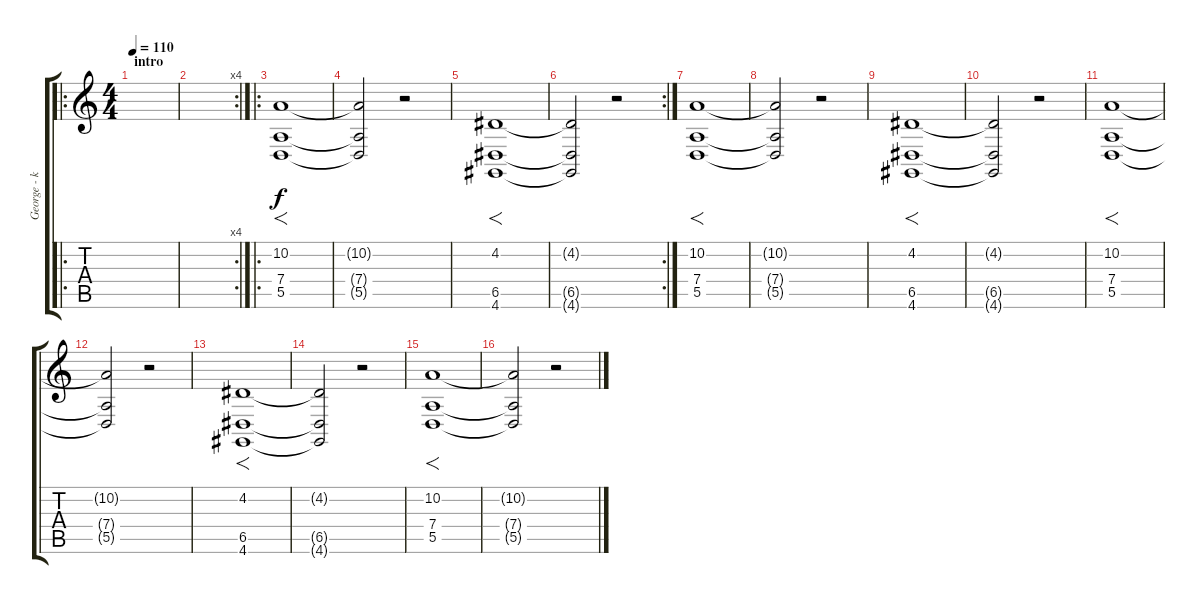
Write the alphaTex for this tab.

\track ("George - kbrd" "George - k") {instrument pad4choir}
\staff {score tabs}
\tuning (E4 B3 G3 D3 A2 E2) {hide}
\ro
\ts (4 4)
\section ("" "intro")
\tempo 110
\clef g2
\ks c
|
\rc 4
|
\ro
(10.2 7.4 5.5).1{f} |
(10.2{t} 7.4{t} 5.5{t}).2 r.2 |
(4.2 6.5 4.6).1{f} |
\rc 2
(4.2{t} 6.5{t} 4.6{t}).2 r.2 |
(10.2 7.4 5.5).1{f} |
(10.2{t} 7.4{t} 5.5{t}).2 r.2 |
(4.2 6.5 4.6).1{f} |
(4.2{t} 6.5{t} 4.6{t}).2 r.2 |
(10.2 7.4 5.5).1{f} |
(10.2{t} 7.4{t} 5.5{t}).2 r.2 |
(4.2 6.5 4.6).1{f} |
(4.2{t} 6.5{t} 4.6{t}).2 r.2 |
(10.2 7.4 5.5).1{f} |
(10.2{t} 7.4{t} 5.5{t}).2 r.2
